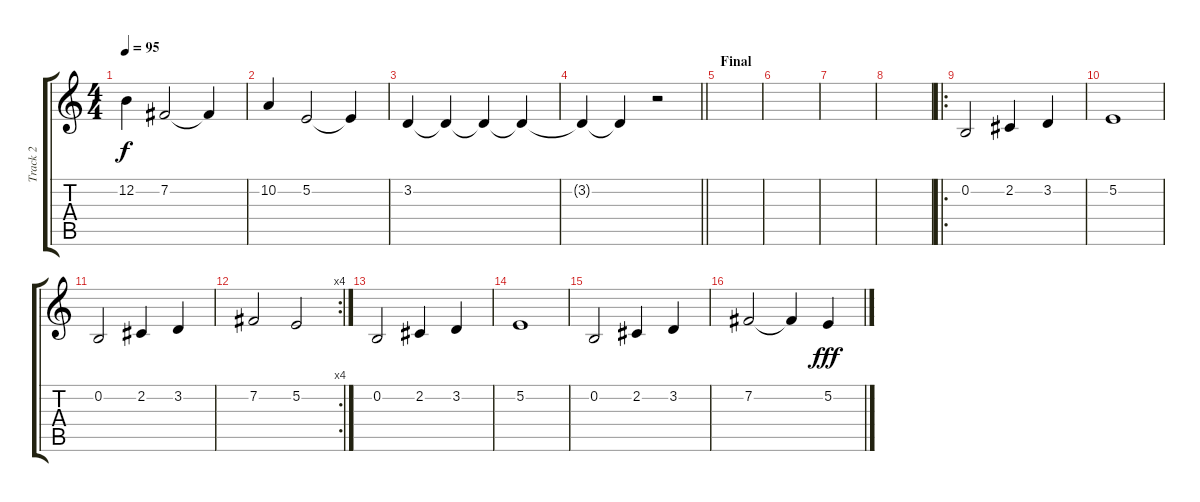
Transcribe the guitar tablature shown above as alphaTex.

\track ("Track 2" "Track 2") {instrument violin}
\staff {score tabs}
\tuning (E4 B3 G3 D3 A2 E2) {hide}
\ts (4 4)
\tempo 95
\clef g2
\ks c
12.2.4{dy f} 7.2.2 7.2{t}.4 |
10.2.4 5.2.2 5.2{t}.4 |
3.2.4 3.2{t}.4 3.2{t}.4 3.2{t}.4 |
\barLineRight lightlight
3.2{t}.4 3.2{t}.4 r.2 |
\section ("" "Final")
|
|
|
|
\ro
0.2.2 2.2.4 3.2.4 |
5.2.1 |
0.2.2 2.2.4 3.2.4 |
\rc 4
7.2.2 5.2.2 |
0.2.2 2.2.4 3.2.4 |
5.2.1 |
0.2.2 2.2.4 3.2.4 |
7.2.2 7.2{t}.4 5.2.4{dy fff}
